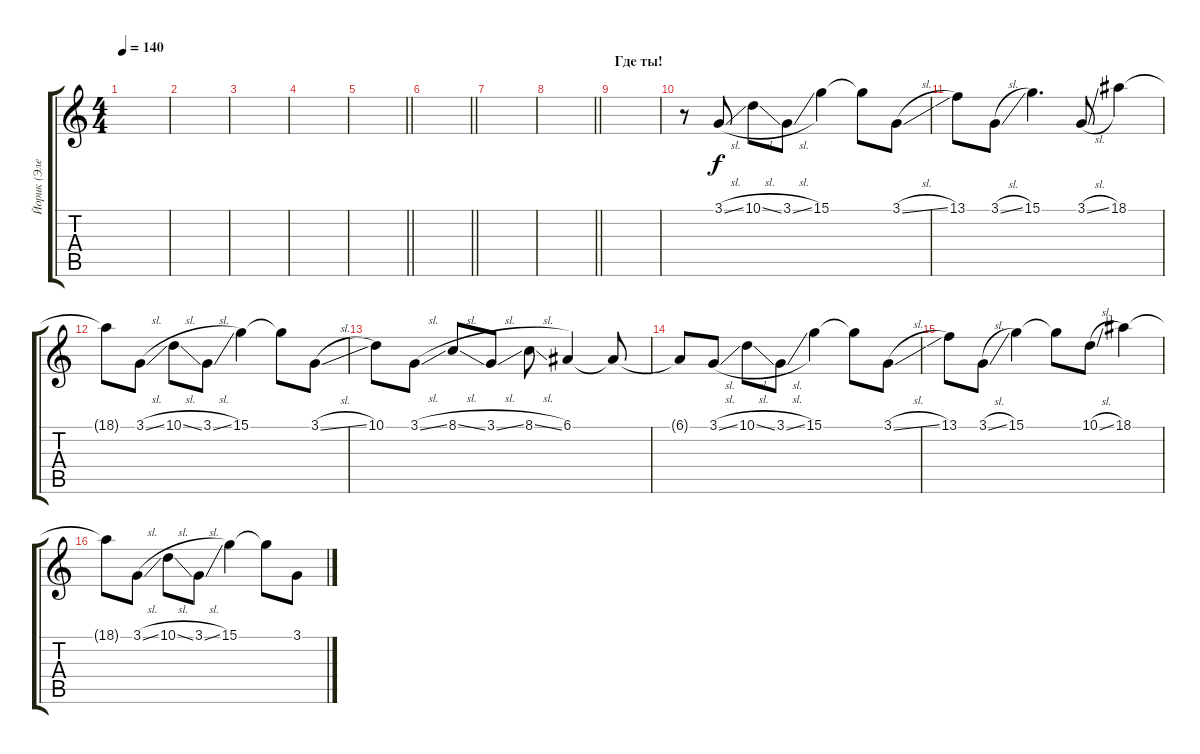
\track ("Йорик (Электроника)" "Йорик (Эле") {instrument fx8scifi}
\staff {score tabs}
\tuning (E4 B3 G3 D3 A2 E2) {hide}
\ts (4 4)
\tempo 140
\clef g2
\ks c
|
|
|
|
\barLineRight lightlight
|
\barLineRight lightlight
|
|
\barLineRight lightlight
|
\section ("" "Где ты!")
|
r.8 3.1{sl}.8{volume 10 instrument fx8scifi} 10.1{sl}.8 3.1{sl}.8 15.1.4 15.1{t}.8 3.1{sl}.8 |
13.1.8 3.1{sl}.8 15.1.4{d} 3.1{sl}.8 18.1.4 |
18.1{t}.8 3.1{sl}.8 10.1{sl}.8 3.1{sl}.8 15.1.4 15.1{t}.8 3.1{sl}.8 |
10.1.8 3.1{sl}.8 8.1{sl}.8 3.1{sl}.8 8.1{sl}.8 6.1.4 6.1{t}.8 |
6.1{t}.8 3.1{sl}.8 10.1{sl}.8 3.1{sl}.8 15.1.4 15.1{t}.8 3.1{sl}.8 |
13.1.8 3.1{sl}.8 15.1.4 15.1{t}.8 10.1{sl}.8 18.1.4 |
18.1{t}.8 3.1{sl}.8 10.1{sl}.8 3.1{sl}.8 15.1.4 15.1{t}.8 3.1{sl}.8
